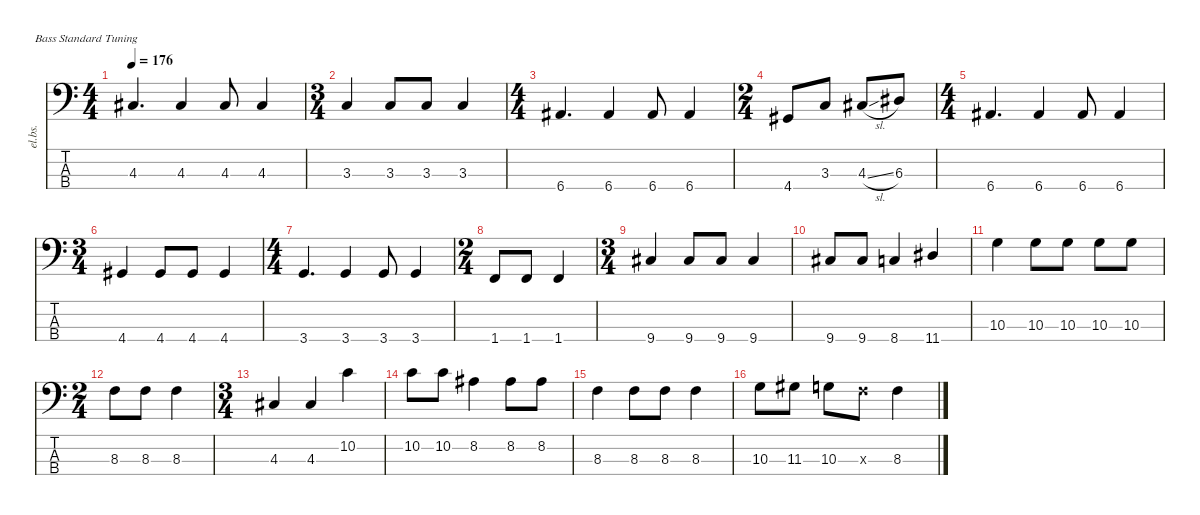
\defaultSystemsLayout 4
\hideDynamics
\bracketExtendMode nobrackets
\otherSystemsTrackNameOrientation horizontal
\track ("Bass" "el.bs.") {instrument electricbassfinger}
\staff {score tabs}
\tuning (G2 D2 A1 E1)
\ts (4 4)
\beaming (8 2 2 2 2)
\tempo 176
\clef f4
\ks c
4.3{acc #}.4{d dy mf beam Up} 4.3{acc #}.4{beam Up} 4.3{acc #}.8{beam Up} 4.3{acc #}.4{beam Up} |
\ts (3 4)
\beaming (8 2 2 2)
3.3.4{beam Up} 3.3.8{beam Up} 3.3.8{beam Up} 3.3.4{beam Up} |
\ts (4 4)
\beaming (8 2 2 2 2)
6.4{acc #}.4{d beam Up} 6.4{acc #}.4{beam Up} 6.4{acc #}.8{beam Up} 6.4{acc #}.4{beam Up} |
\ts (2 4)
\beaming (8 2 2)
4.4{acc #}.8{beam Up} 3.3.8{beam Up} 4.3{sl acc #}.8{beam Up} 6.3{acc #}.8{beam Up} |
\ts (4 4)
\beaming (8 2 2 2 2)
6.4{acc #}.4{d beam Up} 6.4{acc #}.4{beam Up} 6.4{acc #}.8{beam Up} 6.4{acc #}.4{beam Up} |
\ts (3 4)
\beaming (8 2 2 2)
4.4{acc #}.4{beam Up} 4.4{acc #}.8{beam Up} 4.4{acc #}.8{beam Up} 4.4{acc #}.4{beam Up} |
\ts (4 4)
\beaming (8 2 2 2 2)
3.4.4{d beam Up} 3.4.4{beam Up} 3.4.8{beam Up} 3.4.4{beam Up} |
\ts (2 4)
\beaming (8 2 2)
1.4.8{beam Up} 1.4.8{beam Up} 1.4.4{beam Up} |
\ts (3 4)
\beaming (8 2 2 2)
9.4{acc #}.4{beam Up} 9.4{acc #}.8{beam Up} 9.4{acc #}.8{beam Up} 9.4{acc #}.4{beam Up} |
9.4{acc #}.8{beam Up} 9.4{acc #}.8{beam Up} 8.4.4{beam Up} 11.4{acc #}.4{beam Up} |
10.3.4{beam Down} 10.3.8{beam Down} 10.3.8{beam Down} 10.3.8{beam Down} 10.3.8{beam Down} |
\ts (2 4)
\beaming (8 2 2)
8.3.8{beam Down} 8.3.8{beam Down} 8.3.4{beam Down} |
\ts (3 4)
\beaming (8 2 2 2)
4.3{acc #}.4{beam Up} 4.3{acc #}.4{beam Up} 10.2.4{beam Down} |
10.2.8{beam Down} 10.2.8{beam Down} 8.2{acc #}.4{beam Down} 8.2{acc #}.8{beam Down} 8.2{acc #}.8{beam Down} |
8.3.4{beam Down} 8.3.8{beam Down} 8.3.8{beam Down} 8.3.4{beam Down} |
10.3.8{beam Down} 11.3{acc #}.8{beam Down} 10.3.8{beam Down} 8.3{x}.8{beam Down} 8.3.4{beam Down}
